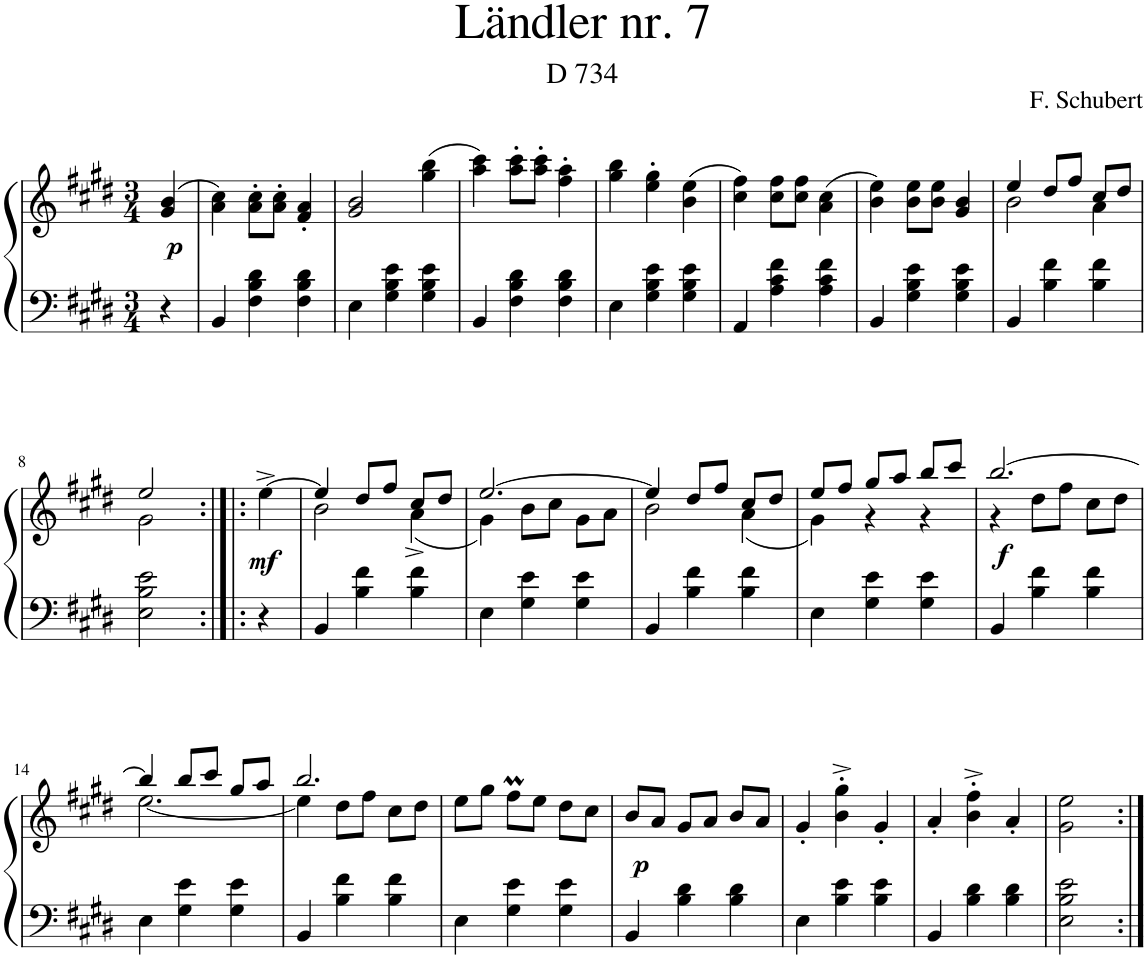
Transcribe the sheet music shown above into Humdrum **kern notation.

**kern	**kern	**dynam
*part1	*part1	*part1
*staff2	*staff1	*staff1/2
*I"Piano	*	*
*I'Pno.	*	*
*clefF4	*clefG2	*
*k[f#c#g#d#]	*k[f#c#g#d#]	*
*M3/4	*M3/4	*
=	=	=
!	!	!LO:DY:b
4r	(4g#/ 4b/	p
=1	=1	=1
4BB/	4a\ 4cc#\)	.
4F#\ 4B\ 4d#\	8a\' 8cc#\'L	.
.	8a\' 8cc#\'J	.
4F#\ 4B\ 4d#\	4f#/' 4a/'	.
=2	=2	=2
4E\	2g#/ 2b/	.
4G#\ 4B\ 4e\	.	.
4G#\ 4B\ 4e\	(4gg#\ 4bb\	.
=3	=3	=3
4BB/	4aa\ 4ccc#\)	.
4F#\ 4B\ 4d#\	8aa\' 8ccc#\'L	.
.	8aa\' 8ccc#\'J	.
4F#\ 4B\ 4d#\	4ff#\' 4aa\'	.
=4	=4	=4
4E\	4gg#\ 4bb\	.
4G#\ 4B\ 4e\	4ee\' 4gg#\'	.
4G#\ 4B\ 4e\	(4b\ 4ee\	.
=5	=5	=5
4AA/	4cc#\ 4ff#\)	.
4A\ 4c#\ 4f#\	8cc#\ 8ff#\L	.
.	8cc#\ 8ff#\J	.
4A\ 4c#\ 4f#\	(4a\ 4cc#\	.
=6	=6	=6
4BB/	4b\ 4ee\)	.
4G#\ 4B\ 4e\	8b\ 8ee\L	.
.	8b\ 8ee\J	.
4G#\ 4B\ 4e\	4g#/ 4b/	.
=7	=7	=7
*	*^	*
4BB/	4ee/	2b\	.
4B\ 4f#\	8dd#/L	.	.
.	8ff#/J	.	.
4B\ 4f#\	8cc#/L	4a\	.
.	8dd#/J	.	.
!!LO:LB:g=z	!!
=8	=8	=8	=8
2E\ 2B\ 2e\	2ee/	2g#\	.
=8X1:|!|:	=8X1:|!|:	=8X1:|!|:	=8X1:|!|:
!	!	!	!LO:DY:b
*	*v	*v	*
4r	[4ee^\	mf
=9	=9	=9
*	*^	*
4BB/	4ee/]	2b\	.
4B\ 4f#\	8dd#/L	.	.
.	8ff#/J	.	.
4B\ 4f#\	8cc#/L	(4a^\	.
.	8dd#/J	.	.
=10	=10	=10	=10
4E\	[2.ee/	4g#\)	.
4G#\ 4e\	.	8b\L	.
.	.	8cc#\J	.
4G#\ 4e\	.	8g#\L	.
.	.	8a\J	.
=11	=11	=11	=11
4BB/	4ee/]	2b\	.
4B\ 4f#\	8dd#/L	.	.
.	8ff#/J	.	.
4B\ 4f#\	8cc#/L	(4a\	.
.	8dd#/J	.	.
=12	=12	=12	=12
4E\	8ee/L	4g#\)	.
.	8ff#/J	.	.
4G#\ 4e\	8gg#/L	4r	.
.	8aa/J	.	.
4G#\ 4e\	8bb/L	4r	.
.	8ccc#/J	.	.
=13	=13	=13	=13
!	!	!	!LO:DY:b
4BB/	[2.bb/	4r	f
4B\ 4f#\	.	8dd#\L	.
.	.	8ff#\J	.
4B\ 4f#\	.	8cc#\L	.
.	.	8dd#\J	.
!!LO:LB:g=z	!!
=14	=14	=14	=14
4E\	4bb/]	[2.ee\	.
4G#\ 4e\	8bb/L	.	.
.	8ccc#/J	.	.
4G#\ 4e\	8gg#/L	.	.
.	8aa/J	.	.
=15	=15	=15	=15
4BB/	2.bb/	4ee\]	.
4B\ 4f#\	.	8dd#\L	.
.	.	8ff#\J	.
4B\ 4f#\	.	8cc#\L	.
.	.	8dd#\J	.
*	*v	*v	*
=16	=16	=16
4E\	8ee\L	.
.	8gg#\J	.
4G#\ 4e\	8ff#M\L	.
.	8ee\J	.
4G#\ 4e\	8dd#\L	.
.	8cc#\J	.
=17	=17	=17
!	!	!LO:DY:b
4BB/	8b/L	p
.	8a/J	.
4B\ 4d#\	8g#/L	.
.	8a/J	.
4B\ 4d#\	8b/L	.
.	8a/J	.
=18	=18	=18
4E\	4g#'/	.
4B\ 4e\	4b\'^ 4gg#\'^	.
4B\ 4e\	4g#'/	.
=19	=19	=19
4BB/	4a'/	.
4B\ 4d#\	4b\'^ 4ff#\'^	.
4B\ 4d#\	4a'/	.
=20	=20	=20
2E\ 2B\ 2e\	2g#\ 2ee\	.
=:|!	=:|!	=:|!
*-	*-	*-
